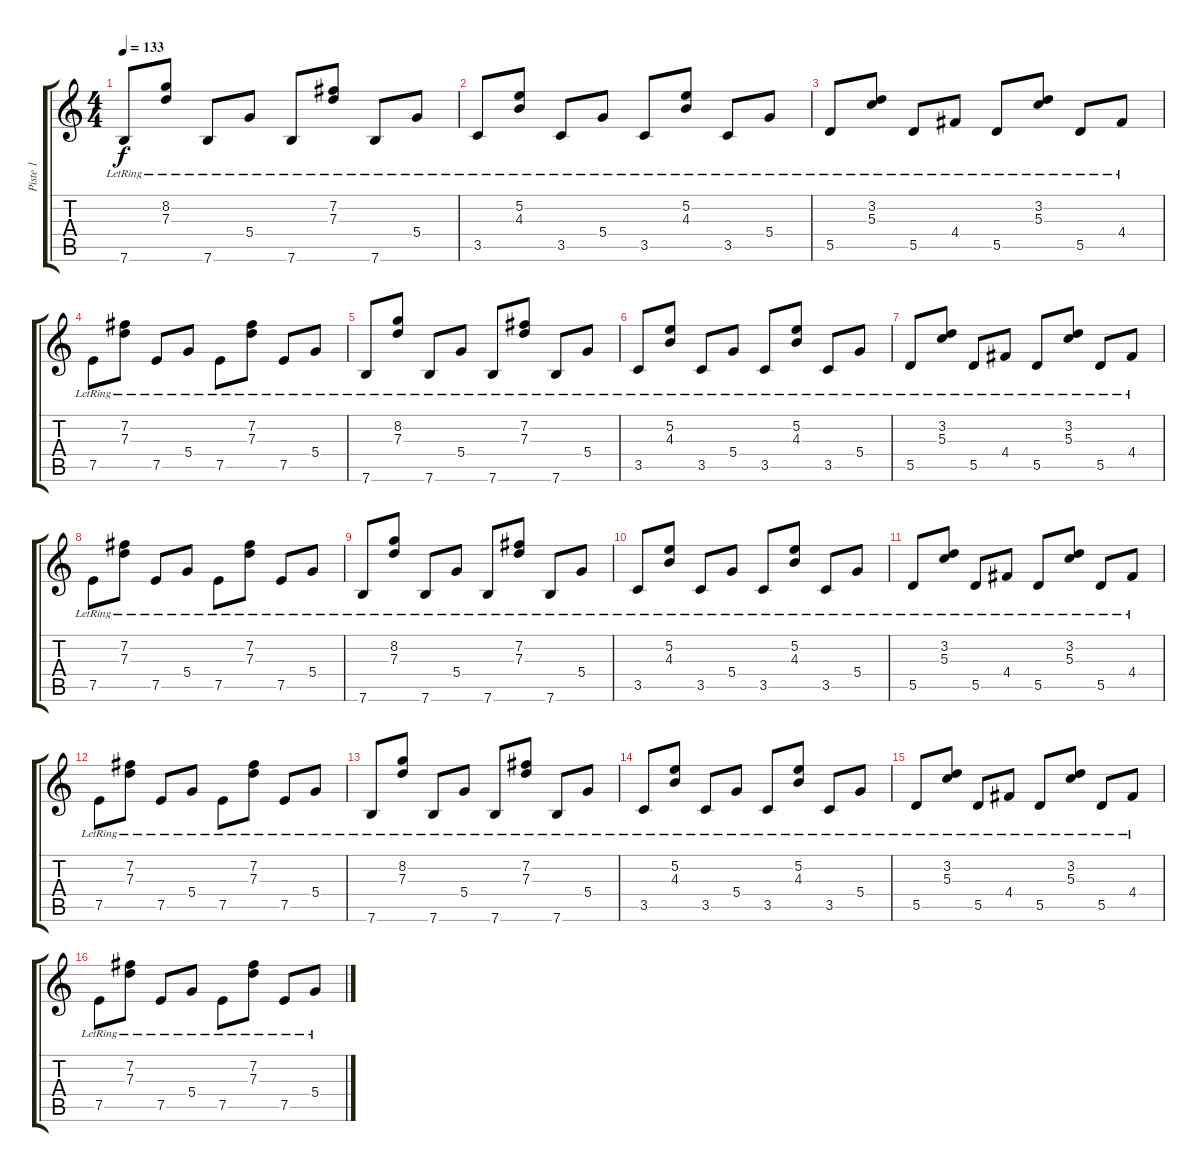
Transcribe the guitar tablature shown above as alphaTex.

\track ("Piste 1" "Piste 1") {instrument acousticguitarsteel}
\staff {score tabs}
\tuning (E4 B3 G3 D3 A2 E2) {hide}
\ts (4 4)
\tempo 133
\clef g2
\ks c
7.6{lr}.8{dy f} (8.2{lr} 7.3{lr}).8 7.6{lr}.8 5.4{lr}.8 7.6{lr}.8 (7.2{lr} 7.3{lr}).8 7.6{lr}.8 5.4{lr}.8 |
3.5{lr}.8 (5.2{lr} 4.3{lr}).8 3.5{lr}.8 5.4{lr}.8 3.5{lr}.8 (5.2{lr} 4.3{lr}).8 3.5{lr}.8 5.4{lr}.8 |
5.5{lr}.8 (3.2{lr} 5.3{lr}).8 5.5{lr}.8 4.4{lr}.8 5.5{lr}.8 (3.2{lr} 5.3{lr}).8 5.5{lr}.8 4.4{lr}.8 |
7.5{lr}.8 (7.2{lr} 7.3{lr}).8 7.5{lr}.8 5.4{lr}.8 7.5{lr}.8 (7.2{lr} 7.3{lr}).8 7.5{lr}.8 5.4{lr}.8 |
7.6{lr}.8 (8.2{lr} 7.3{lr}).8 7.6{lr}.8 5.4{lr}.8 7.6{lr}.8 (7.2{lr} 7.3{lr}).8 7.6{lr}.8 5.4{lr}.8 |
3.5{lr}.8 (5.2{lr} 4.3{lr}).8 3.5{lr}.8 5.4{lr}.8 3.5{lr}.8 (5.2{lr} 4.3{lr}).8 3.5{lr}.8 5.4{lr}.8 |
5.5{lr}.8 (3.2{lr} 5.3{lr}).8 5.5{lr}.8 4.4{lr}.8 5.5{lr}.8 (3.2{lr} 5.3{lr}).8 5.5{lr}.8 4.4{lr}.8 |
7.5{lr}.8 (7.2{lr} 7.3{lr}).8 7.5{lr}.8 5.4{lr}.8 7.5{lr}.8 (7.2{lr} 7.3{lr}).8 7.5{lr}.8 5.4{lr}.8 |
7.6{lr}.8 (8.2{lr} 7.3{lr}).8 7.6{lr}.8 5.4{lr}.8 7.6{lr}.8 (7.2{lr} 7.3{lr}).8 7.6{lr}.8 5.4{lr}.8 |
3.5{lr}.8 (5.2{lr} 4.3{lr}).8 3.5{lr}.8 5.4{lr}.8 3.5{lr}.8 (5.2{lr} 4.3{lr}).8 3.5{lr}.8 5.4{lr}.8 |
5.5{lr}.8 (3.2{lr} 5.3{lr}).8 5.5{lr}.8 4.4{lr}.8 5.5{lr}.8 (3.2{lr} 5.3{lr}).8 5.5{lr}.8 4.4{lr}.8 |
7.5{lr}.8 (7.2{lr} 7.3{lr}).8 7.5{lr}.8 5.4{lr}.8 7.5{lr}.8 (7.2{lr} 7.3{lr}).8 7.5{lr}.8 5.4{lr}.8 |
7.6{lr}.8 (8.2{lr} 7.3{lr}).8 7.6{lr}.8 5.4{lr}.8 7.6{lr}.8 (7.2{lr} 7.3{lr}).8 7.6{lr}.8 5.4{lr}.8 |
3.5{lr}.8 (5.2{lr} 4.3{lr}).8 3.5{lr}.8 5.4{lr}.8 3.5{lr}.8 (5.2{lr} 4.3{lr}).8 3.5{lr}.8 5.4{lr}.8 |
5.5{lr}.8 (3.2{lr} 5.3{lr}).8 5.5{lr}.8 4.4{lr}.8 5.5{lr}.8 (3.2{lr} 5.3{lr}).8 5.5{lr}.8 4.4{lr}.8 |
7.5{lr}.8 (7.2{lr} 7.3{lr}).8 7.5{lr}.8 5.4{lr}.8 7.5{lr}.8 (7.2{lr} 7.3{lr}).8 7.5{lr}.8 5.4{lr}.8
